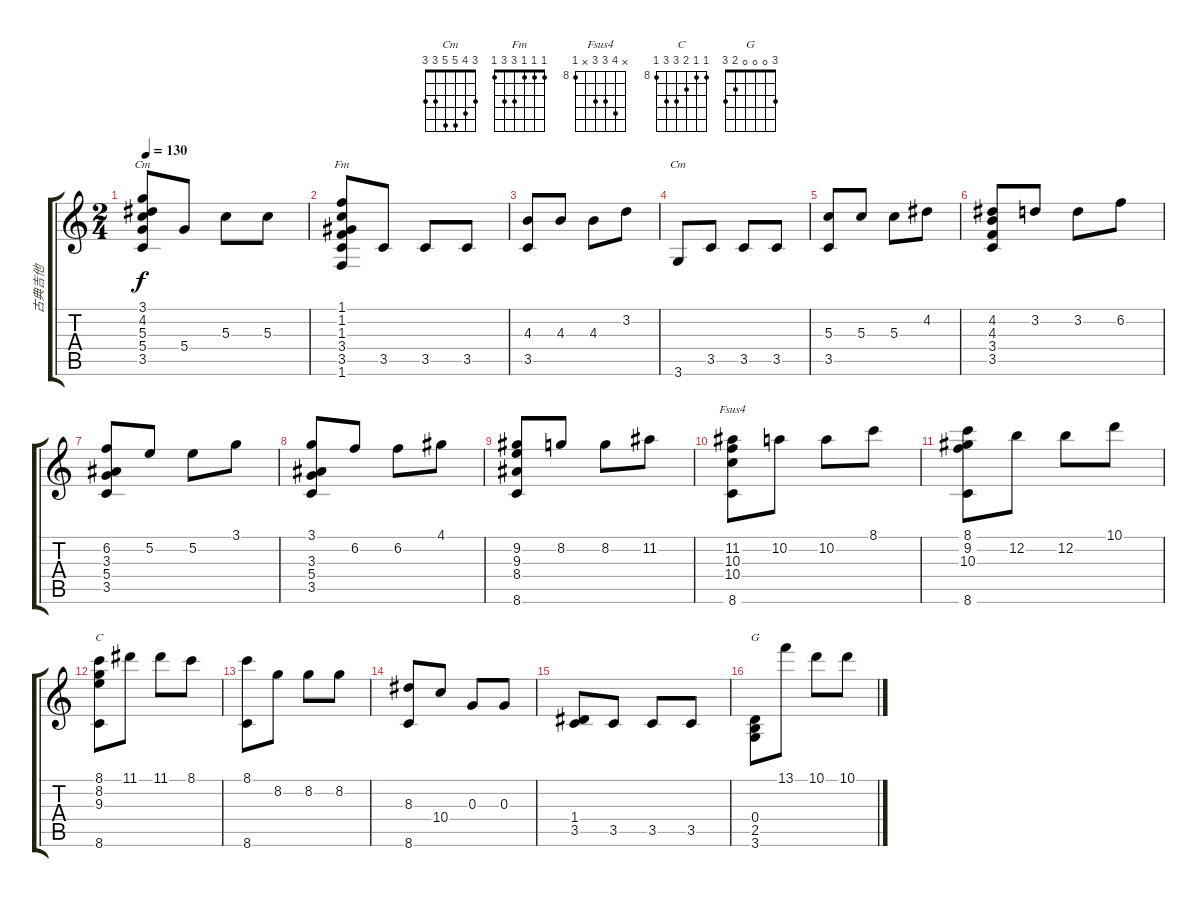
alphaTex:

\track ("古典吉他" "古典吉他") {instrument acousticguitarnylon}
\staff {score tabs}
\tuning (E4 B3 G3 D3 A2 E2) {hide}
\chord ("Cm" 3 4 5 5 3 x)
\chord ("Fm" 1 1 1 3 3 1)
\chord ("Cm" 3 4 5 5 3 3)
\chord ("Fsus4" x 11 10 10 x 8) {firstfret 8}
\chord ("C" 8 8 9 10 10 8) {firstfret 8}
\chord ("G" 3 0 0 0 2 3)
\ts (2 4)
\tempo 130
\clef g2
\ks c
(3.1 4.2 5.3 5.4 3.5).8{ch "Cm" dy f} 5.4.8 5.3.8 5.3.8 |
(1.1 1.2 1.3 3.4 3.5 1.6).8{ch "Fm"} 3.5.8 3.5.8 3.5.8 |
(4.3 3.5).8 4.3.8 4.3.8 3.2.8 |
3.6.8{ch "Cm"} 3.5.8 3.5.8 3.5.8 |
(5.3 3.5).8 5.3.8 5.3.8 4.2.8 |
(4.2 4.3 3.4 3.5).8 3.2.8 3.2.8 6.2.8 |
(6.2 3.3 5.4 3.5).8 5.2.8 5.2.8 3.1.8 |
(3.1 3.3 5.4 3.5).8 6.2.8 6.2.8 4.1.8 |
(9.2 9.3 8.4 8.6).8 8.2.8 8.2.8 11.2.8 |
(11.2 10.3 10.4 8.6).8{ch "Fsus4"} 10.2.8 10.2.8 8.1.8 |
(8.1 9.2 10.3 8.6).8 12.2.8 12.2.8 10.1.8 |
(8.1 8.2 9.3 8.6).8{ch "C"} 11.1.8 11.1.8 8.1.8 |
(8.1 8.6).8 8.2.8 8.2.8 8.2.8 |
(8.3 8.6).8 10.4.8 0.3.8 0.3.8 |
(1.4 3.5).8 3.5.8 3.5.8 3.5.8 |
(0.4 2.5 3.6).8{ch "G"} 13.1.8 10.1.8 10.1.8
